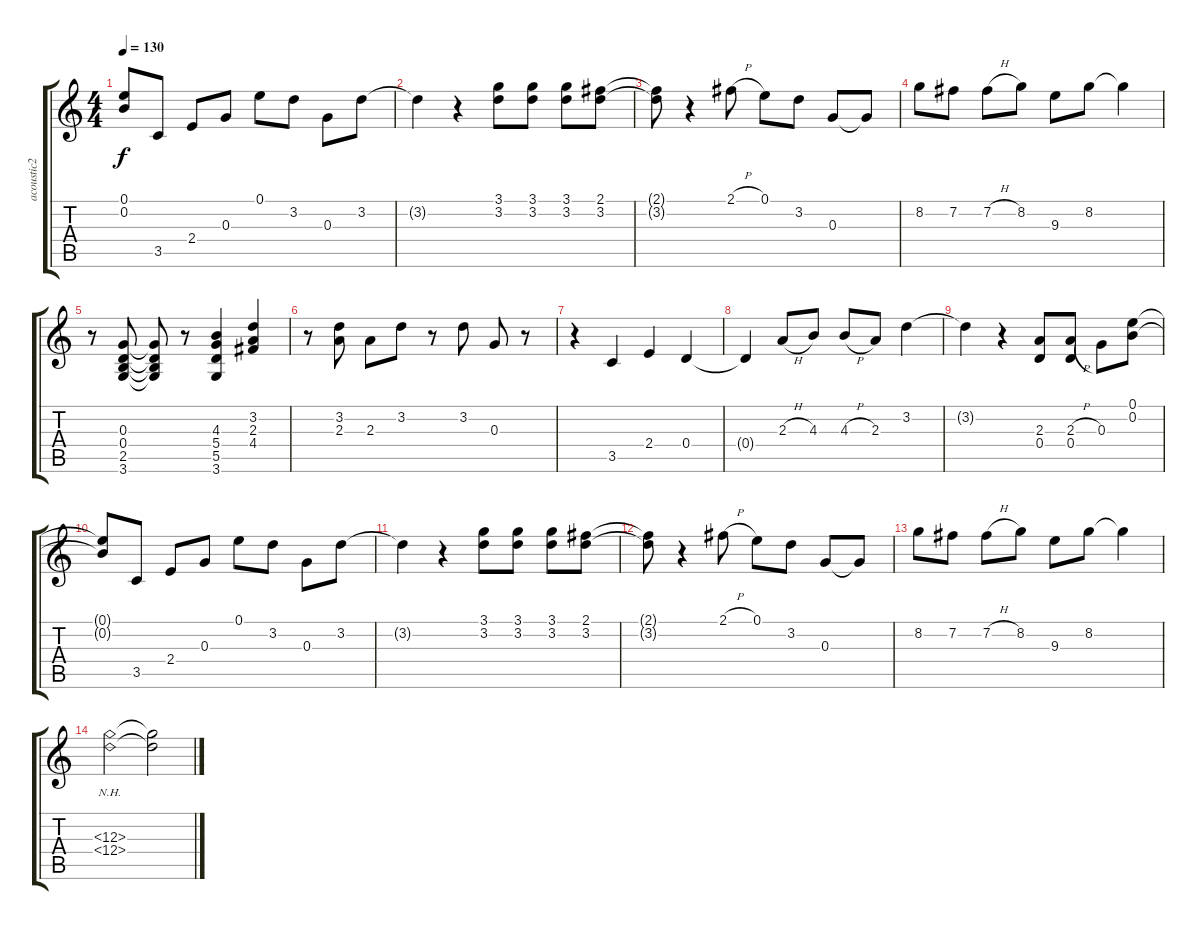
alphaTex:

\track ("acoustic2" "acoustic2") {instrument acousticguitarsteel}
\staff {score tabs}
\tuning (E4 B3 G3 D3 A2 E2) {hide}
\ts (4 4)
\tempo 130
\clef g2
\ks c
(0.1{t} 0.2{t}).8{dy f} 3.5.8 2.4.8 0.3.8 0.1.8 3.2.8 0.3.8 3.2.8 |
3.2{t}.4 r.4 (3.1 3.2).8 (3.1 3.2).8 (3.1 3.2).8 (2.1 3.2).8 |
(2.1{t} 3.2{t}).8 r.4 2.1{h}.8 0.1.8 3.2.8 0.3.8 0.3{t}.8 |
8.2.8 7.2.8 7.2{h}.8 8.2.8 9.3.8 8.2.8 8.2{t}.4 |
r.8 (0.3 0.4 2.5 3.6).8 (0.3{t} 0.4{t} 2.5{t} 3.6{t}).8 r.8 (4.3 5.4 5.5 3.6).4 (3.2 2.3 4.4).4 |
r.8 (3.2 2.3).8 2.3.8 3.2.8 r.8 3.2.8 0.3.8 r.8 |
r.4 3.5.4 2.4.4 0.4.4 |
0.4{t}.4 2.3{h}.8 4.3.8 4.3{h}.8 2.3.8 3.2.4 |
3.2{t}.4 r.4 (2.3 0.4).8 (2.3{h} 0.4).8 0.3.8 (0.1 0.2).8 |
(0.1{t} 0.2{t}).8 3.5.8 2.4.8 0.3.8 0.1.8 3.2.8 0.3.8 3.2.8 |
3.2{t}.4 r.4 (3.1 3.2).8 (3.1 3.2).8 (3.1 3.2).8 (2.1 3.2).8 |
(2.1{t} 3.2{t}).8 r.4 2.1{h}.8 0.1.8 3.2.8 0.3.8 0.3{t}.8 |
8.2.8 7.2.8 7.2{h}.8 8.2.8 9.3.8 8.2.8 8.2{t}.4 |
(12.3{nh} 12.4{nh}).2 (12.3{t} 12.4{t}).2
